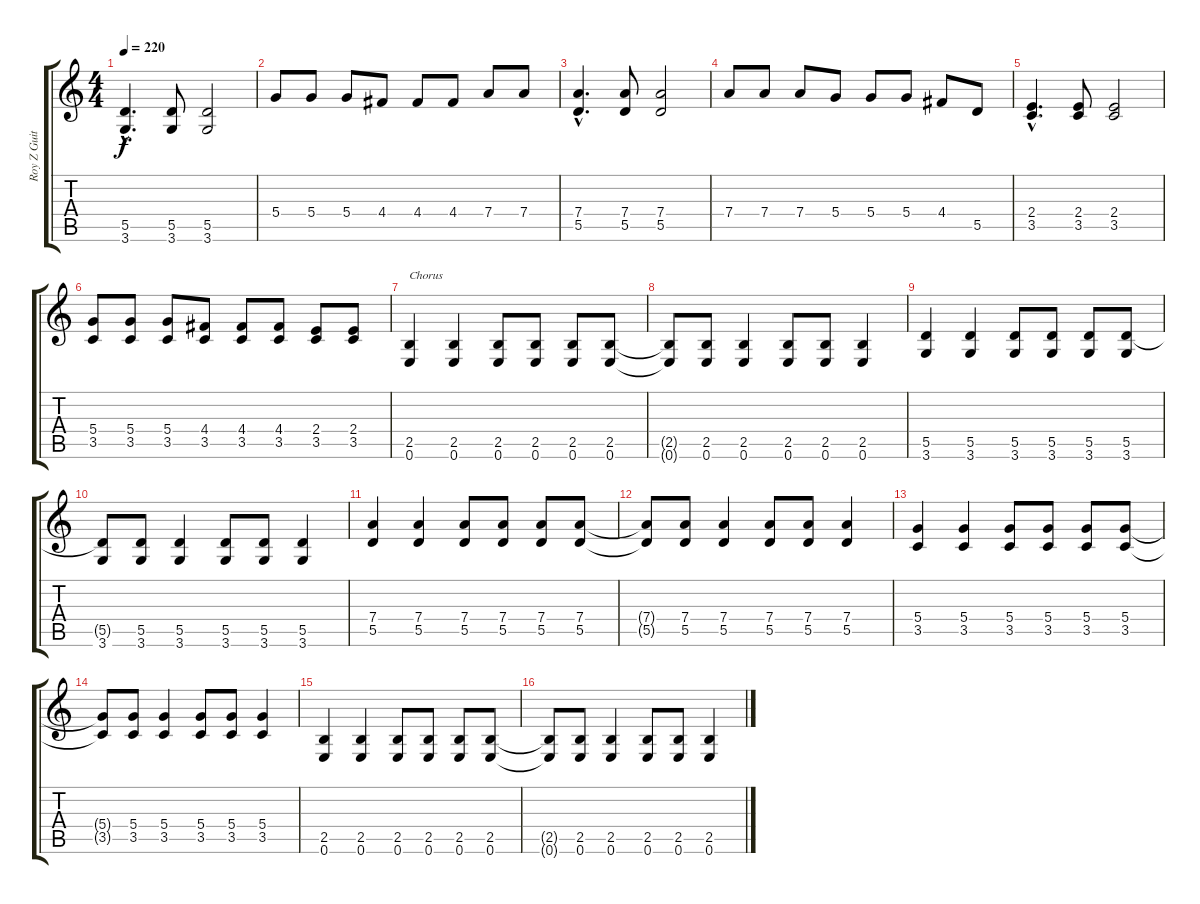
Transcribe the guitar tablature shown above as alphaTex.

\track ("Roy Z Guitar 01" "Roy Z Guit") {instrument distortionguitar}
\staff {score tabs}
\tuning (E4 B3 G3 D3 A2 E2) {hide}
\ts (4 4)
\tempo 220
\clef g2
\ks c
(5.5{hac} 3.6{hac}).4{d dy f} (5.5 3.6).8 (5.5 3.6).2 |
5.4.8 5.4.8 5.4.8 4.4.8 4.4.8 4.4.8 7.4.8 7.4.8 |
(7.4{hac} 5.5{hac}).4{d} (7.4 5.5).8 (7.4 5.5).2 |
7.4.8 7.4.8 7.4.8 5.4.8 5.4.8 5.4.8 4.4.8 5.5.8 |
(2.4{hac} 3.5{hac}).4{d} (2.4 3.5).8 (2.4 3.5).2 |
(5.4 3.5).8 (5.4 3.5).8 (5.4 3.5).8 (4.4 3.5).8 (4.4 3.5).8 (4.4 3.5).8 (2.4 3.5).8 (2.4 3.5).8 |
(2.5 0.6).4{txt "Chorus"} (2.5 0.6).4 (2.5 0.6).8 (2.5 0.6).8 (2.5 0.6).8 (2.5 0.6).8 |
(2.5{t} 0.6{t}).8 (2.5 0.6).8 (2.5 0.6).4 (2.5 0.6).8 (2.5 0.6).8 (2.5 0.6).4 |
(5.5 3.6).4 (5.5 3.6).4 (5.5 3.6).8 (5.5 3.6).8 (5.5 3.6).8 (5.5 3.6).8 |
(5.5{t} 3.6).8 (5.5 3.6).8 (5.5 3.6).4 (5.5 3.6).8 (5.5 3.6).8 (5.5 3.6).4 |
(7.4 5.5).4 (7.4 5.5).4 (7.4 5.5).8 (7.4 5.5).8 (7.4 5.5).8 (7.4 5.5).8 |
(7.4{t} 5.5{t}).8 (7.4 5.5).8 (7.4 5.5).4 (7.4 5.5).8 (7.4 5.5).8 (7.4 5.5).4 |
(5.4 3.5).4 (5.4 3.5).4 (5.4 3.5).8 (5.4 3.5).8 (5.4 3.5).8 (5.4 3.5).8 |
(5.4{t} 3.5{t}).8 (5.4 3.5).8 (5.4 3.5).4 (5.4 3.5).8 (5.4 3.5).8 (5.4 3.5).4 |
(2.5 0.6).4 (2.5 0.6).4 (2.5 0.6).8 (2.5 0.6).8 (2.5 0.6).8 (2.5 0.6).8 |
(2.5{t} 0.6{t}).8 (2.5 0.6).8 (2.5 0.6).4 (2.5 0.6).8 (2.5 0.6).8 (2.5 0.6).4
